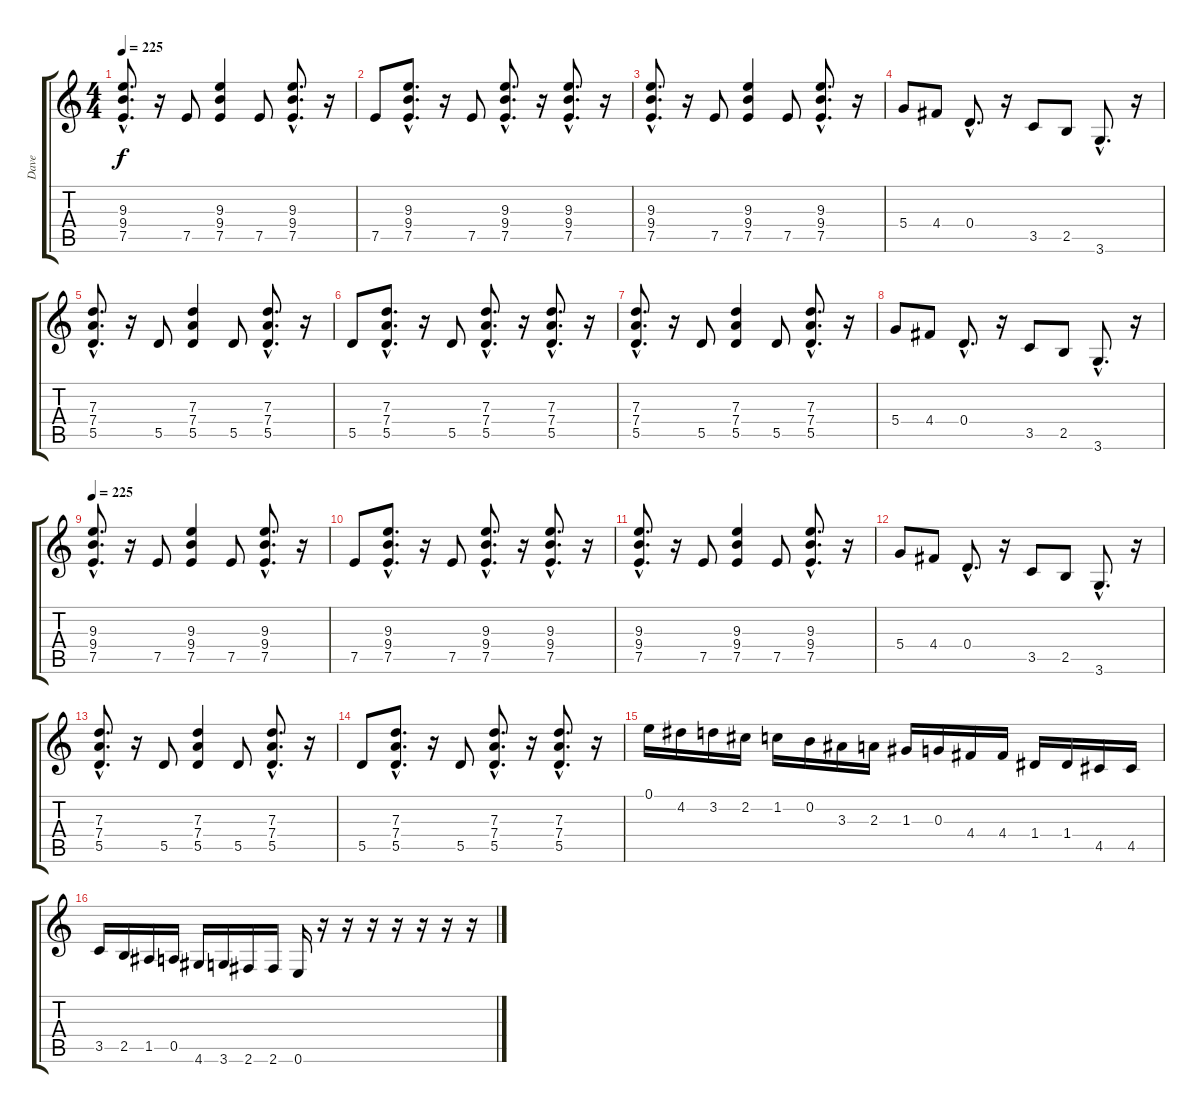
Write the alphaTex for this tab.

\track ("Dave" "Dave") {instrument distortionguitar}
\staff {score tabs}
\tuning (E4 B3 G3 D3 A2 E2) {hide}
\ts (4 4)
\tempo 225
\clef g2
\ks c
(9.3{hac} 9.4{hac} 7.5{hac}).8{d dy f} r.16 7.5.8 (9.3 9.4 7.5).4 7.5.8 (9.3{hac} 9.4{hac} 7.5{hac}).8{d} r.16 |
7.5.8 (9.3{hac} 9.4{hac} 7.5{hac}).8{d} r.16 7.5.8 (9.3{hac} 9.4{hac} 7.5{hac}).8{d} r.16 (9.3{hac} 9.4{hac} 7.5{hac}).8{d} r.16 |
(9.3{hac} 9.4{hac} 7.5{hac}).8{d} r.16 7.5.8 (9.3 9.4 7.5).4 7.5.8 (9.3{hac} 9.4{hac} 7.5{hac}).8{d} r.16 |
5.4.8 4.4.8 0.4{hac}.8{d} r.16 3.5.8 2.5.8 3.6{hac}.8{d} r.16 |
(7.3{hac} 7.4{hac} 5.5{hac}).8{d} r.16 5.5.8 (7.3 7.4 5.5).4 5.5.8 (7.3{hac} 7.4{hac} 5.5{hac}).8{d} r.16 |
5.5.8 (7.3{hac} 7.4{hac} 5.5{hac}).8{d} r.16 5.5.8 (7.3{hac} 7.4{hac} 5.5{hac}).8{d} r.16 (7.3{hac} 7.4{hac} 5.5{hac}).8{d} r.16 |
(7.3{hac} 7.4{hac} 5.5{hac}).8{d} r.16 5.5.8 (7.3 7.4 5.5).4 5.5.8 (7.3{hac} 7.4{hac} 5.5{hac}).8{d} r.16 |
5.4.8 4.4.8 0.4{hac}.8{d} r.16 3.5.8 2.5.8 3.6{hac}.8{d} r.16 |
\tempo 225
(9.3{hac} 9.4{hac} 7.5{hac}).8{d} r.16 7.5.8 (9.3 9.4 7.5).4 7.5.8 (9.3{hac} 9.4{hac} 7.5{hac}).8{d} r.16 |
7.5.8 (9.3{hac} 9.4{hac} 7.5{hac}).8{d} r.16 7.5.8 (9.3{hac} 9.4{hac} 7.5{hac}).8{d} r.16 (9.3{hac} 9.4{hac} 7.5{hac}).8{d} r.16 |
(9.3{hac} 9.4{hac} 7.5{hac}).8{d} r.16 7.5.8 (9.3 9.4 7.5).4 7.5.8 (9.3{hac} 9.4{hac} 7.5{hac}).8{d} r.16 |
5.4.8 4.4.8 0.4{hac}.8{d} r.16 3.5.8 2.5.8 3.6{hac}.8{d} r.16 |
(7.3{hac} 7.4{hac} 5.5{hac}).8{d} r.16 5.5.8 (7.3 7.4 5.5).4 5.5.8 (7.3{hac} 7.4{hac} 5.5{hac}).8{d} r.16 |
5.5.8 (7.3{hac} 7.4{hac} 5.5{hac}).8{d} r.16 5.5.8 (7.3{hac} 7.4{hac} 5.5{hac}).8{d} r.16 (7.3{hac} 7.4{hac} 5.5{hac}).8{d} r.16 |
0.1.16 4.2.16 3.2.16 2.2.16 1.2.16 0.2.16 3.3.16 2.3.16 1.3.16 0.3.16 4.4.16 4.4.16 1.4.16 1.4.16 4.5.16 4.5.16 |
3.5.16 2.5.16 1.5.16 0.5.16 4.6.16 3.6.16 2.6.16 2.6.16 0.6.16 r.16 r.16 r.16 r.16 r.16 r.16 r.16
